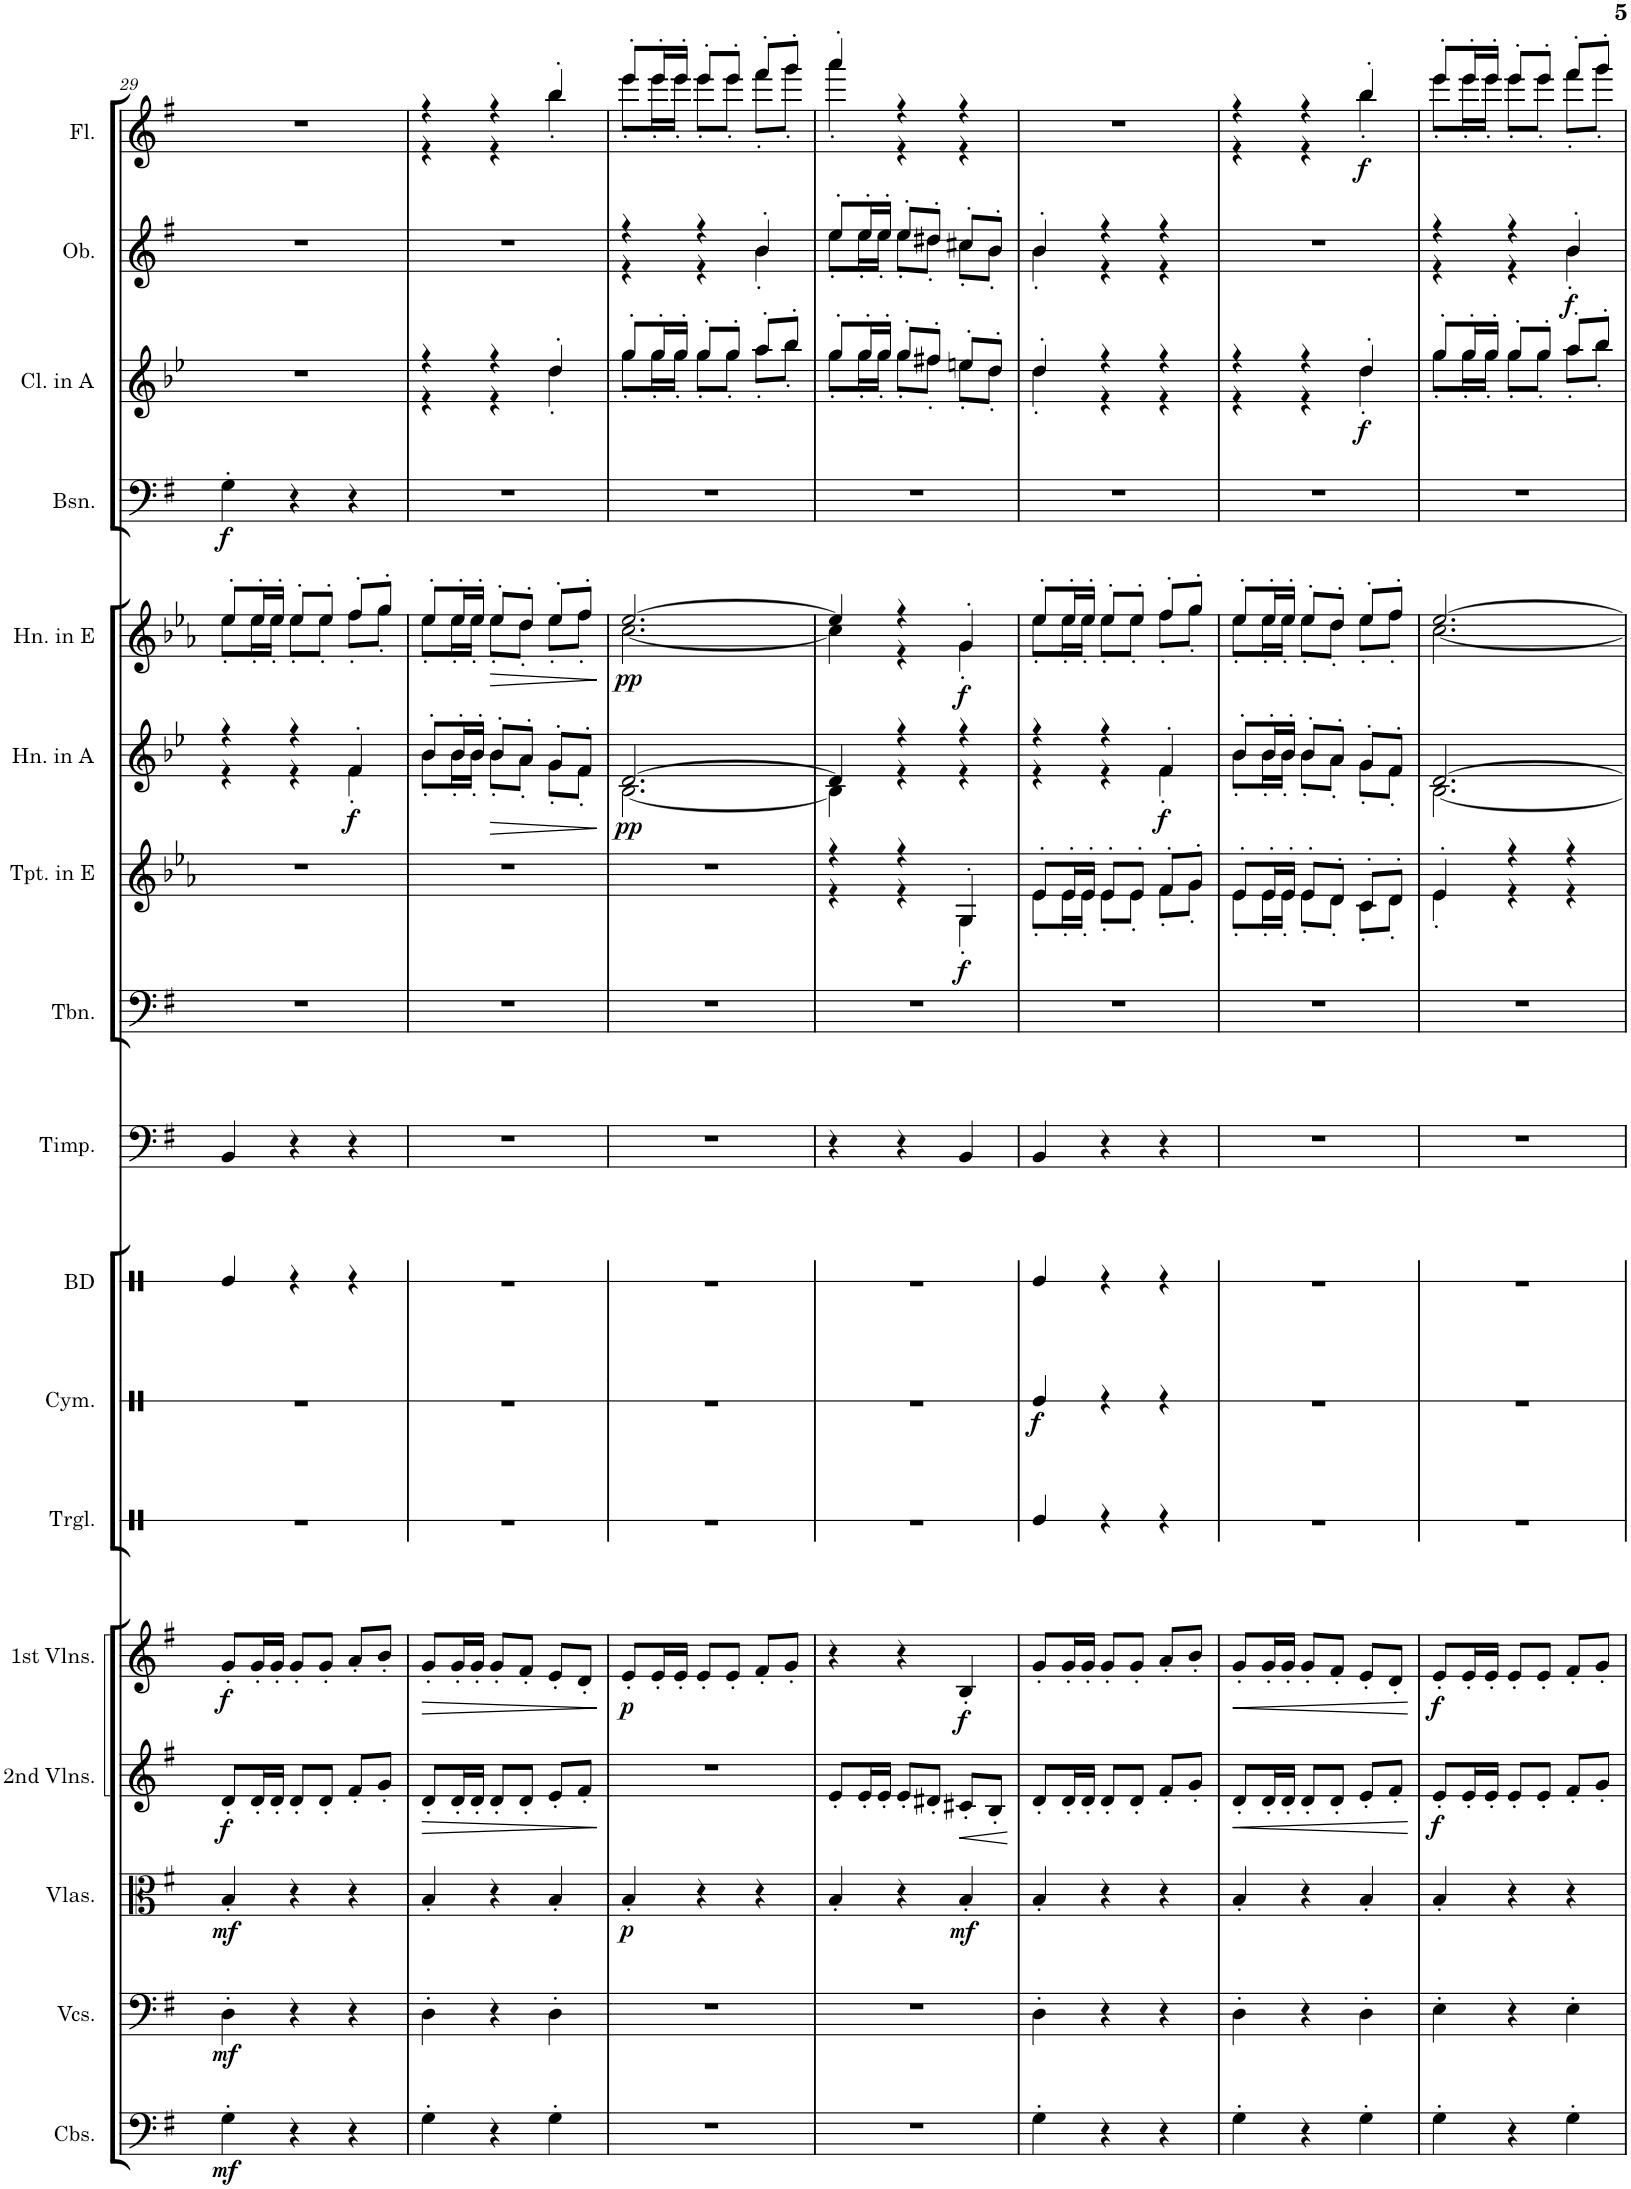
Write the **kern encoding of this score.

**kern	**dynam	**kern	**dynam	**kern	**dynam	**kern	**dynam	**kern	**dynam	**kern	**kern	**dynam	**kern	**kern	**kern	**kern	**dynam	**kern	**dynam	**kern	**dynam	**kern	**dynam	**kern	**dynam	**kern	**dynam	**kern	**dynam
*part17	*part17	*part16	*part16	*part15	*part15	*part14	*part14	*part13	*part13	*part12	*part11	*part11	*part10	*part9	*part8	*part7	*part7	*part6	*part6	*part5	*part5	*part4	*part4	*part3	*part3	*part2	*part2	*part1	*part1
*staff17	*staff17	*staff16	*staff16	*staff15	*staff15	*staff14	*staff14	*staff13	*staff13	*staff12	*staff11	*staff11	*staff10	*staff9	*staff8	*staff7	*staff7	*staff6	*staff6	*staff5	*staff5	*staff4	*staff4	*staff3	*staff3	*staff2	*staff2	*staff1	*staff1
*I"Contrabasses	*	*I"Violoncellos	*	*I"Violas	*	*I"2nd Violins	*	*I"1st Violins	*	*I"Triangle	*I"Cymbals	*	*I"Bass Drum	*I"Timpani in B and E	*I"Trombones I. II.	*I"Trumpets I. II. in E	*	*I"Horns III. IV. in A	*	*I"Horns I. II. in E	*	*I"Bassoons I. II.	*	*I"Clarinets I. II. in A	*	*I"Oboes I. II.	*	*I"Flutes I. II.	*
*I'Cbs.	*	*I'Vcs.	*	*I'Vlas.	*	*I'2nd Vlns.	*	*I'1st Vlns.	*	*I'Trgl.	*I'Cym.	*	*I'BD	*I'Timp.	*I'Tbn.	*I'Tpt. in E	*	*I'Hn. in A	*	*I'Hn. in E	*	*I'Bsn.	*	*I'Cl. in A	*	*I'Ob.	*	*I'Fl.	*
!!LO:PB:g=z
*clefF4	*	*clefF4	*	*clefC3	*	*clefG2	*	*clefG2	*	*clefX	*clefX	*	*clefX	*clefF4	*clefF4	*clefG2	*	*clefG2	*	*clefG2	*	*clefF4	*	*clefG2	*	*clefG2	*	*clefG2	*
*Trd7c12	*	*	*	*	*	*	*	*	*	*	*	*	*	*	*	*Trd-2c-4	*	*Trd2c3	*	*Trd5c8	*	*	*	*Trd2c3	*	*	*	*	*
*k[f#]	*	*k[f#]	*	*k[f#]	*	*k[f#]	*	*k[f#]	*	*k[]	*k[]	*	*k[]	*k[f#]	*k[f#]	*k[b-e-a-]	*	*k[b-e-]	*	*k[b-e-a-]	*	*k[f#]	*	*k[b-e-]	*	*k[f#]	*	*k[f#]	*
*M3/4	*	*M3/4	*	*M3/4	*	*M3/4	*	*M3/4	*	*M3/4	*M3/4	*	*M3/4	*M3/4	*M3/4	*M3/4	*	*M3/4	*	*M3/4	*	*M3/4	*	*M3/4	*	*M3/4	*	*M3/4	*
=29	=29	=29	=29	=29	=29	=29	=29	=29	=29	=29	=29	=29	=29	=29	=29	=29	=29	=29	=29	=29	=29	=29	=29	=29	=29	=29	=29	=29	=29
*	*	*	*	*	*	*	*	*	*	*	*	*	*	*	*	*	*	*^	*	*^	*	*	*	*	*	*	*	*	*
!	!LO:DY:b	!	!LO:DY:b	!	!LO:DY:b	!	!LO:DY:b	!	!LO:DY:b	!	!	!	!	!	!	!	!	!	!	!	!	!	!	!	!LO:DY:b	!	!	!	!	!	!
4G'\	mf	4D'\	mf	4B'/	mf	8d'/L	f	8g'/L	f	2.r	2.r	.	4Re/	4BB/	2.r	2.r	.	4r	4r	.	8ee-'/L	8ee-'\L	.	4G'\	f	2.r	.	2.r	.	2.r	.
.	.	.	.	.	.	16d'/L	.	16g'/L	.	.	.	.	.	.	.	.	.	.	.	.	16ee-'/L	16ee-'\L	.	.	.	.	.	.	.	.	.
.	.	.	.	.	.	16d'/JJ	.	16g'/JJ	.	.	.	.	.	.	.	.	.	.	.	.	16ee-'/JJ	16ee-'\JJ	.	.	.	.	.	.	.	.	.
4r	.	4r	.	4r	.	8d'/L	.	8g'/L	.	.	.	.	4r	4r	.	.	.	4r	4r	.	8ee-'/L	8ee-'\L	.	4r	.	.	.	.	.	.	.
.	.	.	.	.	.	8d'/J	.	8g'/J	.	.	.	.	.	.	.	.	.	.	.	.	8ee-'/J	8ee-'\J	.	.	.	.	.	.	.	.	.
!	!	!	!	!	!	!	!	!	!	!	!	!	!	!	!	!	!	!	!	!LO:DY:b	!	!	!	!	!	!	!	!	!	!	!
4r	.	4r	.	4r	.	8f#'/L	.	8a'/L	.	.	.	.	4r	4r	.	.	.	4f'/	4f'\	f	8ff'/L	8ff'\L	.	4r	.	.	.	.	.	.	.
.	.	.	.	.	.	8g'/J	.	8b'/J	.	.	.	.	.	.	.	.	.	.	.	.	8gg'/J	8gg'\J	.	.	.	.	.	.	.	.	.
=30	=30	=30	=30	=30	=30	=30	=30	=30	=30	=30	=30	=30	=30	=30	=30	=30	=30	=30	=30	=30	=30	=30	=30	=30	=30	=30	=30	=30	=30	=30	=30
!	!	!	!	!	!	!	!LO:HP:b	!	!LO:HP:b	!	!	!	!	!	!	!	!	!	!	!	!	!	!	!	!	!	!	!	!	!	!
*	*	*	*	*	*	*	*	*	*	*	*	*	*	*	*	*	*	*	*	*	*	*	*	*	*	*^	*	*	*	*^	*
4G'\	.	4D'\	.	4B'/	.	8d'/L	>	8g'/L	>	2.r	2.r	.	2.r	2.r	2.r	2.r	.	8b-'/L	8b-'\L	.	8ee-'/L	8ee-'\L	.	2.r	.	4r	4r	.	2.r	.	4r	4r	.
.	.	.	.	.	.	16d'/L	.	16g'/L	.	.	.	.	.	.	.	.	.	16b-'/L	16b-'\L	.	16ee-'/L	16ee-'\L	.	.	.	.	.	.	.	.	.	.	.
.	.	.	.	.	.	16d'/JJ	.	16g'/JJ	.	.	.	.	.	.	.	.	.	16b-'/JJ	16b-'\JJ	.	16ee-'/JJ	16ee-'\JJ	.	.	.	.	.	.	.	.	.	.	.
!	!	!	!	!	!	!	!	!	!	!	!	!	!	!	!	!	!	!	!	!LO:HP:b	!	!	!LO:HP:b	!	!	!	!	!	!	!	!	!	!
4r	.	4r	.	4r	.	8d'/L	.	8g'/L	.	.	.	.	.	.	.	.	.	8b-'/L	8b-'\L	>	8ee-'/L	8ee-'\L	>	.	.	4r	4r	.	.	.	4r	4r	.
.	.	.	.	.	.	8d'/J	.	8f#'/J	.	.	.	.	.	.	.	.	.	8a'/J	8a'\J	.	8dd'/J	8dd'\J	.	.	.	.	.	.	.	.	.	.	.
4G'\	.	4D'\	.	4B'/	.	8e'/L	.	8e'/L	.	.	.	.	.	.	.	.	.	8g'/L	8g'\L	.	8ee-'/L	8ee-'\L	.	.	.	4dd'/	4dd'\	.	.	.	4bb'/	4bb'\	.
.	.	.	.	.	.	8f#'/J	.	8d'/J	.	.	.	.	.	.	.	.	.	8f'/J	8f'\J	.	8ff'/J	8ff'\J	.	.	.	.	.	.	.	.	.	.	.
*	*	*	*	*	*	*	*	*	*	*	*	*	*	*	*	*	*	*v	*v	*	*	*	*	*	*	*v	*v	*	*	*	*v	*v	*
*	*	*	*	*	*	*	*	*	*	*	*	*	*	*	*	*	*	*	*	*v	*v	*	*	*	*	*	*	*	*	*
.	.	.	.	.	.	.	]	.	]	.	.	.	.	.	.	.	.	.	]	.	]	.	.	.	.	.	.	.	.
=31	=31	=31	=31	=31	=31	=31	=31	=31	=31	=31	=31	=31	=31	=31	=31	=31	=31	=31	=31	=31	=31	=31	=31	=31	=31	=31	=31	=31	=31
*	*	*	*	*	*	*	*	*	*	*	*	*	*	*	*	*	*	*^	*	*^	*	*	*	*^	*	*^	*	*^	*
!	!	!	!	!	!LO:DY:b	!	!	!	!LO:DY:b	!	!	!	!	!	!	!	!	!	!	!LO:DY:b	!	!	!LO:DY:b	!	!	!	!	!	!	!	!	!	!	!
2.r	.	2.r	.	4B'/	p	2.r	.	8e'/L	p	2.r	2.r	.	2.r	2.r	2.r	2.r	.	[2.d/	[2.B-\	pp	[2.ee-/	[2.cc\	pp	2.r	.	8gg'/L	8gg'\L	.	4r	4r	.	8eee'/L	8eee'\L	.
.	.	.	.	.	.	.	.	16e'/L	.	.	.	.	.	.	.	.	.	.	.	.	.	.	.	.	.	16gg'/L	16gg'\L	.	.	.	.	16eee'/L	16eee'\L	.
.	.	.	.	.	.	.	.	16e'/JJ	.	.	.	.	.	.	.	.	.	.	.	.	.	.	.	.	.	16gg'/JJ	16gg'\JJ	.	.	.	.	16eee'/JJ	16eee'\JJ	.
.	.	.	.	4r	.	.	.	8e'/L	.	.	.	.	.	.	.	.	.	.	.	.	.	.	.	.	.	8gg'/L	8gg'\L	.	4r	4r	.	8eee'/L	8eee'\L	.
.	.	.	.	.	.	.	.	8e'/J	.	.	.	.	.	.	.	.	.	.	.	.	.	.	.	.	.	8gg'/J	8gg'\J	.	.	.	.	8eee'/J	8eee'\J	.
.	.	.	.	4r	.	.	.	8f#'/L	.	.	.	.	.	.	.	.	.	.	.	.	.	.	.	.	.	8aa'/L	8aa'\L	.	4b'/	4b'\	.	8fff#'/L	8fff#'\L	.
.	.	.	.	.	.	.	.	8g'/J	.	.	.	.	.	.	.	.	.	.	.	.	.	.	.	.	.	8bb-'/J	8bb-'\J	.	.	.	.	8ggg'/J	8ggg'\J	.
=32	=32	=32	=32	=32	=32	=32	=32	=32	=32	=32	=32	=32	=32	=32	=32	=32	=32	=32	=32	=32	=32	=32	=32	=32	=32	=32	=32	=32	=32	=32	=32	=32	=32	=32
*	*	*	*	*	*	*	*	*	*	*	*	*	*	*	*	*^	*	*	*	*	*	*	*	*	*	*	*	*	*	*	*	*	*	*
2.r	.	2.r	.	4B'/	.	8e'/L	.	4r	.	2.r	2.r	.	2.r	4r	2.r	4r	4r	.	4d/]	4B-\]	.	4ee-/]	4cc\]	.	2.r	.	8gg'/L	8gg'\L	.	8ee'/L	8ee'\L	.	4aaa'/	4aaa'\	.
.	.	.	.	.	.	16e'/L	.	.	.	.	.	.	.	.	.	.	.	.	.	.	.	.	.	.	.	.	16gg'/L	16gg'\L	.	16ee'/L	16ee'\L	.	.	.	.
.	.	.	.	.	.	16e'/JJ	.	.	.	.	.	.	.	.	.	.	.	.	.	.	.	.	.	.	.	.	16gg'/JJ	16gg'\JJ	.	16ee'/JJ	16ee'\JJ	.	.	.	.
.	.	.	.	4r	.	8e'/L	.	4r	.	.	.	.	.	4r	.	4r	4r	.	4r	4r	.	4r	4r	.	.	.	8gg'/L	8gg'\L	.	8ee'/L	8ee'\L	.	4r	4r	.
.	.	.	.	.	.	8d#X'/J	.	.	.	.	.	.	.	.	.	.	.	.	.	.	.	.	.	.	.	.	8ff#X'/J	8ff#'\J	.	8dd#X'/J	8dd#'\J	.	.	.	.
!	!	!	!	!	!LO:DY:b	!	!LO:HP:b	!	!LO:DY:b	!	!	!	!	!	!	!	!	!LO:DY:b	!	!	!	!	!	!LO:DY:b	!	!	!	!	!	!	!	!	!	!	!
.	.	.	.	4B'/	mf	8c#X'/L	<	4B'/	f	.	.	.	.	4BB/	.	4G'/	4G'\	f	4r	4r	.	4g'/	4g'\	f	.	.	8een'/L	8ee'\L	.	8cc#X'/L	8cc#'\L	.	4r	4r	.
.	.	.	.	.	.	8B'/J	.	.	.	.	.	.	.	.	.	.	.	.	.	.	.	.	.	.	.	.	8dd'/J	8dd'\J	.	8b'/J	8b'\J	.	.	.	.
*	*	*	*	*	*	*	*	*	*	*	*	*	*	*	*	*v	*v	*	*	*	*	*v	*v	*	*	*	*v	*v	*	*v	*v	*	*v	*v	*
*	*	*	*	*	*	*	*	*	*	*	*	*	*	*	*	*	*	*v	*v	*	*	*	*	*	*	*	*	*	*	*
.	.	.	.	.	.	.	[	.	.	.	.	.	.	.	.	.	.	.	.	.	.	.	.	.	.	.	.	.	.
=33	=33	=33	=33	=33	=33	=33	=33	=33	=33	=33	=33	=33	=33	=33	=33	=33	=33	=33	=33	=33	=33	=33	=33	=33	=33	=33	=33	=33	=33
*	*	*	*	*	*	*	*	*	*	*	*	*	*	*	*	*^	*	*^	*	*^	*	*	*	*^	*	*^	*	*	*
!	!	!	!	!	!	!	!	!	!	!	!	!LO:DY:b	!	!	!	!	!	!	!	!	!	!	!	!	!	!	!	!	!	!	!	!	!	!
4G'\	.	4D'\	.	4B'/	.	8d'/L	.	8g'/L	.	4Re/	4Re/	f	4Re/	4BB/	2.r	8e-'/L	8e-'\L	.	4r	4r	.	8ee-'/L	8ee-'\L	.	2.r	.	4dd'/	4dd'\	.	4b'/	4b'\	.	2.r	.
.	.	.	.	.	.	16d'/L	.	16g'/L	.	.	.	.	.	.	.	16e-'/L	16e-'\L	.	.	.	.	16ee-'/L	16ee-'\L	.	.	.	.	.	.	.	.	.	.	.
.	.	.	.	.	.	16d'/JJ	.	16g'/JJ	.	.	.	.	.	.	.	16e-'/JJ	16e-'\JJ	.	.	.	.	16ee-'/JJ	16ee-'\JJ	.	.	.	.	.	.	.	.	.	.	.
4r	.	4r	.	4r	.	8d'/L	.	8g'/L	.	4r	4r	.	4r	4r	.	8e-'/L	8e-'\L	.	4r	4r	.	8ee-'/L	8ee-'\L	.	.	.	4r	4r	.	4r	4r	.	.	.
.	.	.	.	.	.	8d'/J	.	8g'/J	.	.	.	.	.	.	.	8e-'/J	8e-'\J	.	.	.	.	8ee-'/J	8ee-'\J	.	.	.	.	.	.	.	.	.	.	.
!	!	!	!	!	!	!	!	!	!	!	!	!	!	!	!	!	!	!	!	!	!LO:DY:b	!	!	!	!	!	!	!	!	!	!	!	!	!
4r	.	4r	.	4r	.	8f#'/L	.	8a'/L	.	4r	4r	.	4r	4r	.	8f'/L	8f'\L	.	4f'/	4f'\	f	8ff'/L	8ff'\L	.	.	.	4r	4r	.	4r	4r	.	.	.
.	.	.	.	.	.	8g'/J	.	8b'/J	.	.	.	.	.	.	.	8g'/J	8g'\J	.	.	.	.	8gg'/J	8gg'\J	.	.	.	.	.	.	.	.	.	.	.
*	*	*	*	*	*	*	*	*	*	*	*	*	*	*	*	*	*	*	*	*	*	*	*	*	*	*	*	*	*	*v	*v	*	*	*
=34	=34	=34	=34	=34	=34	=34	=34	=34	=34	=34	=34	=34	=34	=34	=34	=34	=34	=34	=34	=34	=34	=34	=34	=34	=34	=34	=34	=34	=34	=34	=34	=34	=34
!	!	!	!	!	!	!	!LO:HP:b	!	!LO:HP:b	!	!	!	!	!	!	!	!	!	!	!	!	!	!	!	!	!	!	!	!	!	!	!	!
*	*	*	*	*	*	*	*	*	*	*	*	*	*	*	*	*	*	*	*	*	*	*	*	*	*	*	*	*	*	*	*	*^	*
4G'\	.	4D'\	.	4B'/	.	8d'/L	<	8g'/L	<	2.r	2.r	.	2.r	2.r	2.r	8e-'/L	8e-'\L	.	8b-'/L	8b-'\L	.	8ee-'/L	8ee-'\L	.	2.r	.	4r	4r	.	2.r	.	4r	4r	.
.	.	.	.	.	.	16d'/L	.	16g'/L	.	.	.	.	.	.	.	16e-'/L	16e-'\L	.	16b-'/L	16b-'\L	.	16ee-'/L	16ee-'\L	.	.	.	.	.	.	.	.	.	.	.
.	.	.	.	.	.	16d'/JJ	.	16g'/JJ	.	.	.	.	.	.	.	16e-'/JJ	16e-'\JJ	.	16b-'/JJ	16b-'\JJ	.	16ee-'/JJ	16ee-'\JJ	.	.	.	.	.	.	.	.	.	.	.
4r	.	4r	.	4r	.	8d'/L	.	8g'/L	.	.	.	.	.	.	.	8e-'/L	8e-'\L	.	8b-'/L	8b-'\L	.	8ee-'/L	8ee-'\L	.	.	.	4r	4r	.	.	.	4r	4r	.
.	.	.	.	.	.	8d'/J	.	8f#'/J	.	.	.	.	.	.	.	8d'/J	8d'\J	.	8a'/J	8a'\J	.	8dd'/J	8dd'\J	.	.	.	.	.	.	.	.	.	.	.
!	!	!	!	!	!	!	!	!	!	!	!	!	!	!	!	!	!	!	!	!	!	!	!	!	!	!	!	!	!LO:DY:b	!	!	!	!	!LO:DY:b
4G'\	.	4D'\	.	4B'/	.	8e'/L	.	8e'/L	.	.	.	.	.	.	.	8c'/L	8c'\L	.	8g'/L	8g'\L	.	8ee-'/L	8ee-'\L	.	.	.	4dd'/	4dd'\	f	.	.	4bb'/	4bb'\	f
.	.	.	.	.	.	8f#'/J	.	8d'/J	.	.	.	.	.	.	.	8d'/J	8d'\J	.	8f'/J	8f'\J	.	8ff'/J	8ff'\J	.	.	.	.	.	.	.	.	.	.	.
*	*	*	*	*	*	*	*	*	*	*	*	*	*	*	*	*v	*v	*	*	*	*	*v	*v	*	*	*	*v	*v	*	*	*	*v	*v	*
*	*	*	*	*	*	*	*	*	*	*	*	*	*	*	*	*	*	*v	*v	*	*	*	*	*	*	*	*	*	*	*
.	.	.	.	.	.	.	[	.	[	.	.	.	.	.	.	.	.	.	.	.	.	.	.	.	.	.	.	.	.
=35	=35	=35	=35	=35	=35	=35	=35	=35	=35	=35	=35	=35	=35	=35	=35	=35	=35	=35	=35	=35	=35	=35	=35	=35	=35	=35	=35	=35	=35
*	*	*	*	*	*	*	*	*	*	*	*	*	*	*	*	*^	*	*^	*	*^	*	*	*	*^	*	*^	*	*^	*
!	!	!	!	!	!	!	!LO:DY:b	!	!LO:DY:b	!	!	!	!	!	!	!	!	!	!	!	!	!	!	!	!	!	!	!	!	!	!	!	!	!	!
4G'\	.	4E'\	.	4B'/	.	8e'/L	f	8e'/L	f	2.r	2.r	.	2.r	2.r	2.r	4e-'/	4e-'\	.	[2.d/	[2.B-\	.	[2.ee-/	[2.cc\	.	2.r	.	8gg'/L	8gg'\L	.	4r	4r	.	8eee'/L	8eee'\L	.
.	.	.	.	.	.	16e'/L	.	16e'/L	.	.	.	.	.	.	.	.	.	.	.	.	.	.	.	.	.	.	16gg'/L	16gg'\L	.	.	.	.	16eee'/L	16eee'\L	.
.	.	.	.	.	.	16e'/JJ	.	16e'/JJ	.	.	.	.	.	.	.	.	.	.	.	.	.	.	.	.	.	.	16gg'/JJ	16gg'\JJ	.	.	.	.	16eee'/JJ	16eee'\JJ	.
4r	.	4r	.	4r	.	8e'/L	.	8e'/L	.	.	.	.	.	.	.	4r	4r	.	.	.	.	.	.	.	.	.	8gg'/L	8gg'\L	.	4r	4r	.	8eee'/L	8eee'\L	.
.	.	.	.	.	.	8e'/J	.	8e'/J	.	.	.	.	.	.	.	.	.	.	.	.	.	.	.	.	.	.	8gg'/J	8gg'\J	.	.	.	.	8eee'/J	8eee'\J	.
!	!	!	!	!	!	!	!	!	!	!	!	!	!	!	!	!	!	!	!	!	!	!	!	!	!	!	!	!	!	!	!	!LO:DY:b	!	!	!
4G'\	.	4E'\	.	4r	.	8f#'/L	.	8f#'/L	.	.	.	.	.	.	.	4r	4r	.	.	.	.	.	.	.	.	.	8aa'/L	8aa'\L	.	4b'/	4b'\	f	8fff#'/L	8fff#'\L	.
.	.	.	.	.	.	8g'/J	.	8g'/J	.	.	.	.	.	.	.	.	.	.	.	.	.	.	.	.	.	.	8bb-'/J	8bb-'\J	.	.	.	.	8ggg'/J	8ggg'\J	.
*	*	*	*	*	*	*	*	*	*	*	*	*	*	*	*	*v	*v	*	*	*	*	*v	*v	*	*	*	*v	*v	*	*v	*v	*	*v	*v	*
*	*	*	*	*	*	*	*	*	*	*	*	*	*	*	*	*	*	*v	*v	*	*	*	*	*	*	*	*	*	*	*
=	=	=	=	=	=	=	=	=	=	=	=	=	=	=	=	=	=	=	=	=	=	=	=	=	=	=	=	=	=
*-	*-	*-	*-	*-	*-	*-	*-	*-	*-	*-	*-	*-	*-	*-	*-	*-	*-	*-	*-	*-	*-	*-	*-	*-	*-	*-	*-	*-	*-
